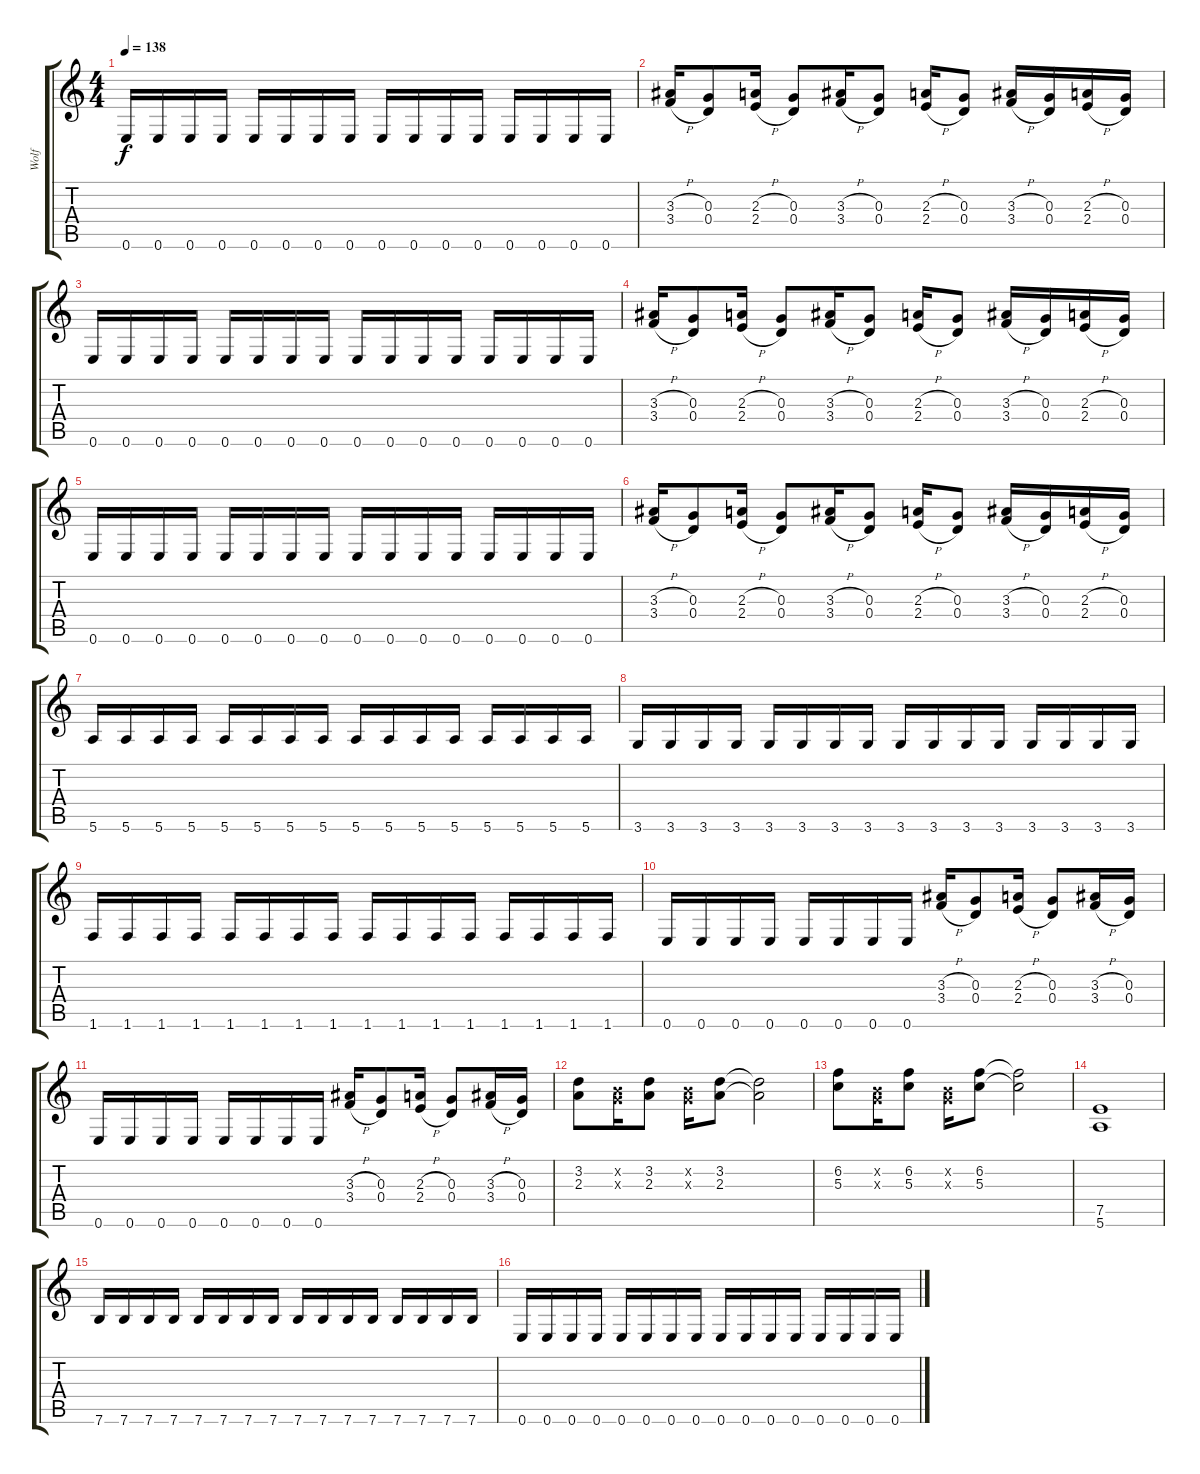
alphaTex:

\track ("Wolf" "Wolf") {instrument overdrivenguitar}
\staff {score tabs}
\tuning (E4 B3 G3 D3 A2 E2) {hide}
\ts (4 4)
\tempo 138
\clef g2
\ks c
0.6.16{dy f instrument overdrivenguitar} 0.6.16 0.6.16 0.6.16 0.6.16 0.6.16 0.6.16 0.6.16 0.6.16 0.6.16 0.6.16 0.6.16 0.6.16 0.6.16 0.6.16 0.6.16 |
(3.3{h} 3.4{h}).16 (0.3 0.4).8 (2.3{h} 2.4{h}).16 (0.3 0.4).8 (3.3{h} 3.4{h}).16 (0.3 0.4).8 (2.3{h} 2.4{h}).16 (0.3 0.4).8 (3.3{h} 3.4{h}).16 (0.3 0.4).16 (2.3{h} 2.4{h}).16 (0.3 0.4).16 |
0.6.16 0.6.16 0.6.16 0.6.16 0.6.16 0.6.16 0.6.16 0.6.16 0.6.16 0.6.16 0.6.16 0.6.16 0.6.16 0.6.16 0.6.16 0.6.16 |
(3.3{h} 3.4{h}).16 (0.3 0.4).8 (2.3{h} 2.4{h}).16 (0.3 0.4).8 (3.3{h} 3.4{h}).16 (0.3 0.4).8 (2.3{h} 2.4{h}).16 (0.3 0.4).8 (3.3{h} 3.4{h}).16 (0.3 0.4).16 (2.3{h} 2.4{h}).16 (0.3 0.4).16 |
0.6.16 0.6.16 0.6.16 0.6.16 0.6.16 0.6.16 0.6.16 0.6.16 0.6.16 0.6.16 0.6.16 0.6.16 0.6.16 0.6.16 0.6.16 0.6.16 |
(3.3{h} 3.4{h}).16 (0.3 0.4).8 (2.3{h} 2.4{h}).16 (0.3 0.4).8 (3.3{h} 3.4{h}).16 (0.3 0.4).8 (2.3{h} 2.4{h}).16 (0.3 0.4).8 (3.3{h} 3.4{h}).16 (0.3 0.4).16 (2.3{h} 2.4{h}).16 (0.3 0.4).16 |
5.6.16 5.6.16 5.6.16 5.6.16 5.6.16 5.6.16 5.6.16 5.6.16 5.6.16 5.6.16 5.6.16 5.6.16 5.6.16 5.6.16 5.6.16 5.6.16 |
3.6.16 3.6.16 3.6.16 3.6.16 3.6.16 3.6.16 3.6.16 3.6.16 3.6.16 3.6.16 3.6.16 3.6.16 3.6.16 3.6.16 3.6.16 3.6.16 |
1.6.16 1.6.16 1.6.16 1.6.16 1.6.16 1.6.16 1.6.16 1.6.16 1.6.16 1.6.16 1.6.16 1.6.16 1.6.16 1.6.16 1.6.16 1.6.16 |
0.6.16 0.6.16 0.6.16 0.6.16 0.6.16 0.6.16 0.6.16 0.6.16 (3.3{h} 3.4{h}).16 (0.3 0.4).8 (2.3{h} 2.4{h}).16 (0.3 0.4).8 (3.3{h} 3.4{h}).16 (0.3 0.4).16 |
0.6.16 0.6.16 0.6.16 0.6.16 0.6.16 0.6.16 0.6.16 0.6.16 (3.3{h} 3.4{h}).16 (0.3 0.4).8 (2.3{h} 2.4{h}).16 (0.3 0.4).8 (3.3{h} 3.4{h}).16 (0.3 0.4).16 |
(3.2 2.3).8 (0.2{x} 0.3{x}).16 (3.2 2.3).8 (0.2{x} 0.3{x}).16 (3.2 2.3).8 (3.2{t} 2.3{t}).2 |
(6.2 5.3).8 (0.2{x} 0.3{x}).16 (6.2 5.3).8 (0.2{x} 0.3{x}).16 (6.2 5.3).8 (6.2{t} 5.3{t}).2 |
(7.5 5.6).1 |
7.6.16 7.6.16 7.6.16 7.6.16 7.6.16 7.6.16 7.6.16 7.6.16 7.6.16 7.6.16 7.6.16 7.6.16 7.6.16 7.6.16 7.6.16 7.6.16 |
0.6.16 0.6.16 0.6.16 0.6.16 0.6.16 0.6.16 0.6.16 0.6.16 0.6.16 0.6.16 0.6.16 0.6.16 0.6.16 0.6.16 0.6.16 0.6.16
